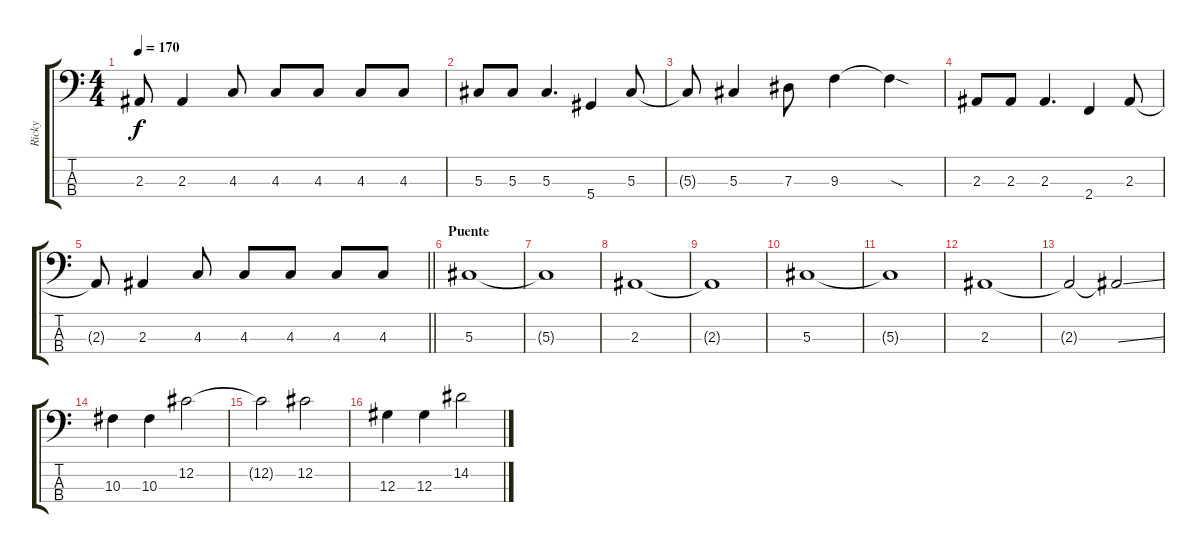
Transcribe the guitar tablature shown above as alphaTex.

\track ("Ricky" "Ricky") {instrument electricbasspick}
\staff {score tabs}
\tuning (Gb2 Db2 Ab1 Eb1) {hide}
\ts (4 4)
\tempo 170
\clef f4
\ks c
2.3{t}.8{dy f} 2.3.4 4.3.8 4.3.8 4.3.8 4.3.8 4.3.8 |
5.3.8 5.3.8 5.3.4{d} 5.4.4 5.3.8 |
5.3{t}.8 5.3.4 7.3.8 9.3.4 9.3{sod t}.4 |
2.3.8 2.3.8 2.3.4{d} 2.4.4 2.3.8 |
\barLineRight lightlight
2.3{t}.8 2.3.4 4.3.8 4.3.8 4.3.8 4.3.8 4.3.8 |
\section ("" "Puente")
5.3.1 |
5.3{t}.1 |
2.3.1 |
2.3{t}.1 |
5.3.1 |
5.3{t}.1 |
2.3.1 |
2.3{t}.2 2.3{ss t}.2 |
10.3.4 10.3.4 12.2.2 |
12.2{t}.2 12.2.2 |
12.3.4 12.3.4 14.2.2
